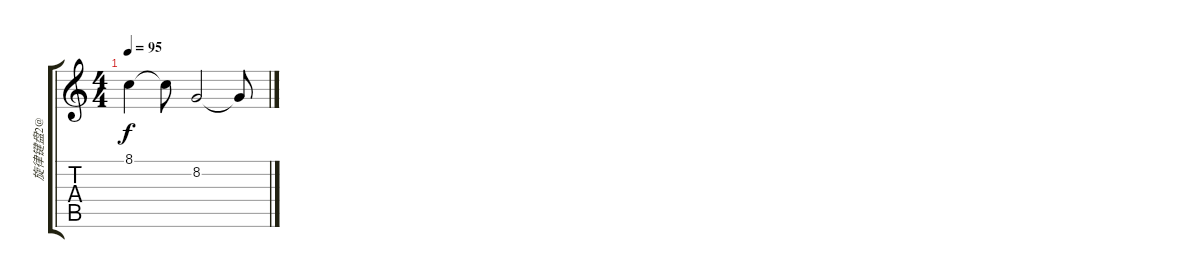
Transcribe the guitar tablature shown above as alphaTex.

\track ("旋律键盘2@" "旋律键盘2@") {instrument electricpiano1}
\staff {score tabs}
\tuning (E4 B3 G3 D3 A2 E2) {hide}
\ts (4 4)
\tempo 95
\clef g2
\ks c
8.1.4{dy f} 8.1{t}.8 8.2.2 8.2{t}.8
